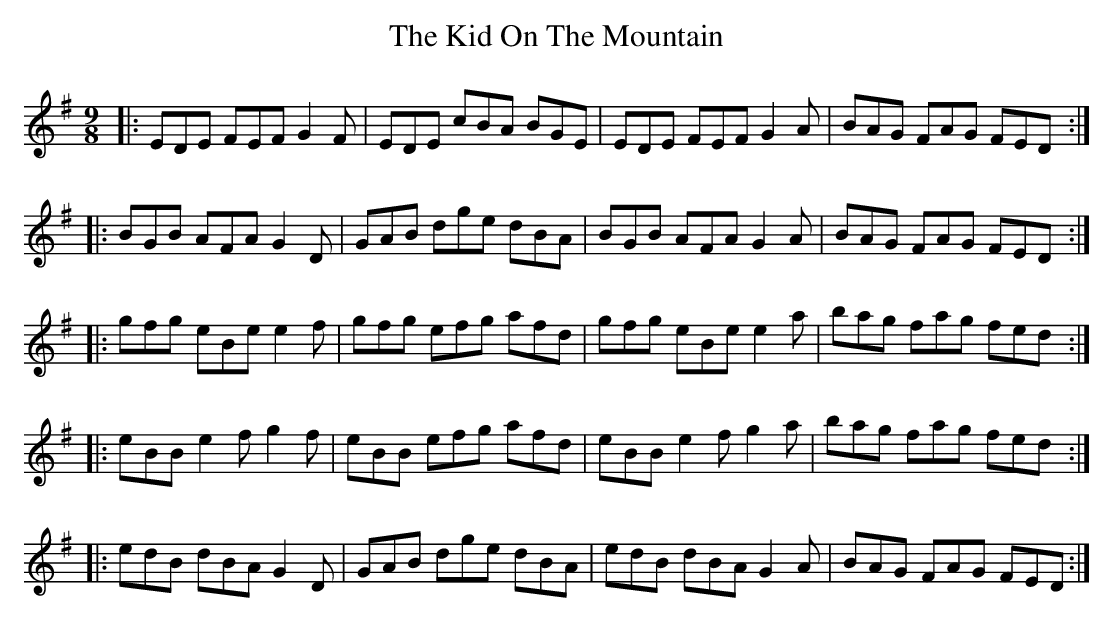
X:1
T: The Kid On The Mountain
M: 9/8
L: 1/8
K: Emin
|:EDE FEF G2 F|EDE cBA BGE|EDE FEF G2 A|BAG FAG FED:|
|:BGB AFA G2 D|GAB dge dBA|BGB AFA G2 A|BAG FAG FED:|
|:gfg eBe e2 f|gfg efg afd|gfg eBe e2 a|bag fag fed:|
|:eBB e2f g2f|eBB efg afd|eBB e2f g2a|bag fag fed:|
|:edB dBA G2D|GAB dge dBA|edB dBA G2 A|BAG FAG FED:|
